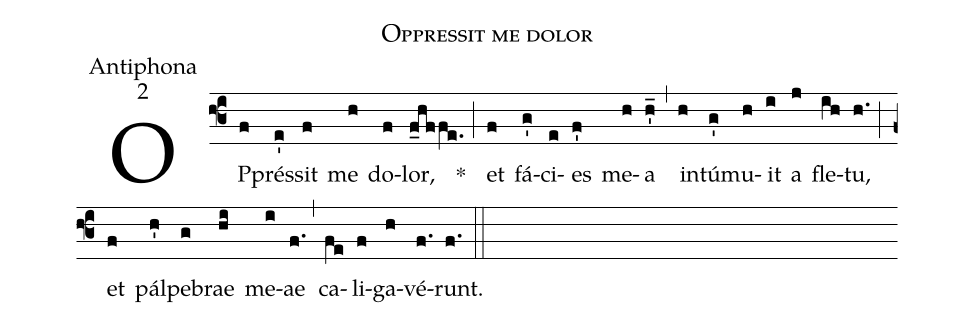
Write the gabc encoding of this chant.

name:Oppressit me dolor;
office-part:Antiphona;
mode:2;
%%
(f3) OP(f)prés(e')sit(f) me(h) do(f)lor,(f_hffe.) *(;) et(f) fá(g')ci(e)es(f') me(h)a(h'_) (,) in(h)tú(g')mu(h)it(i) a(j) fle(ih)tu,(h.) (;) et(f) pál(h')pe(g)brae(hi) me(i)ae(f.) (,) ca(fe)li(f)ga(h)vé(f.)runt.(f.) (::)
